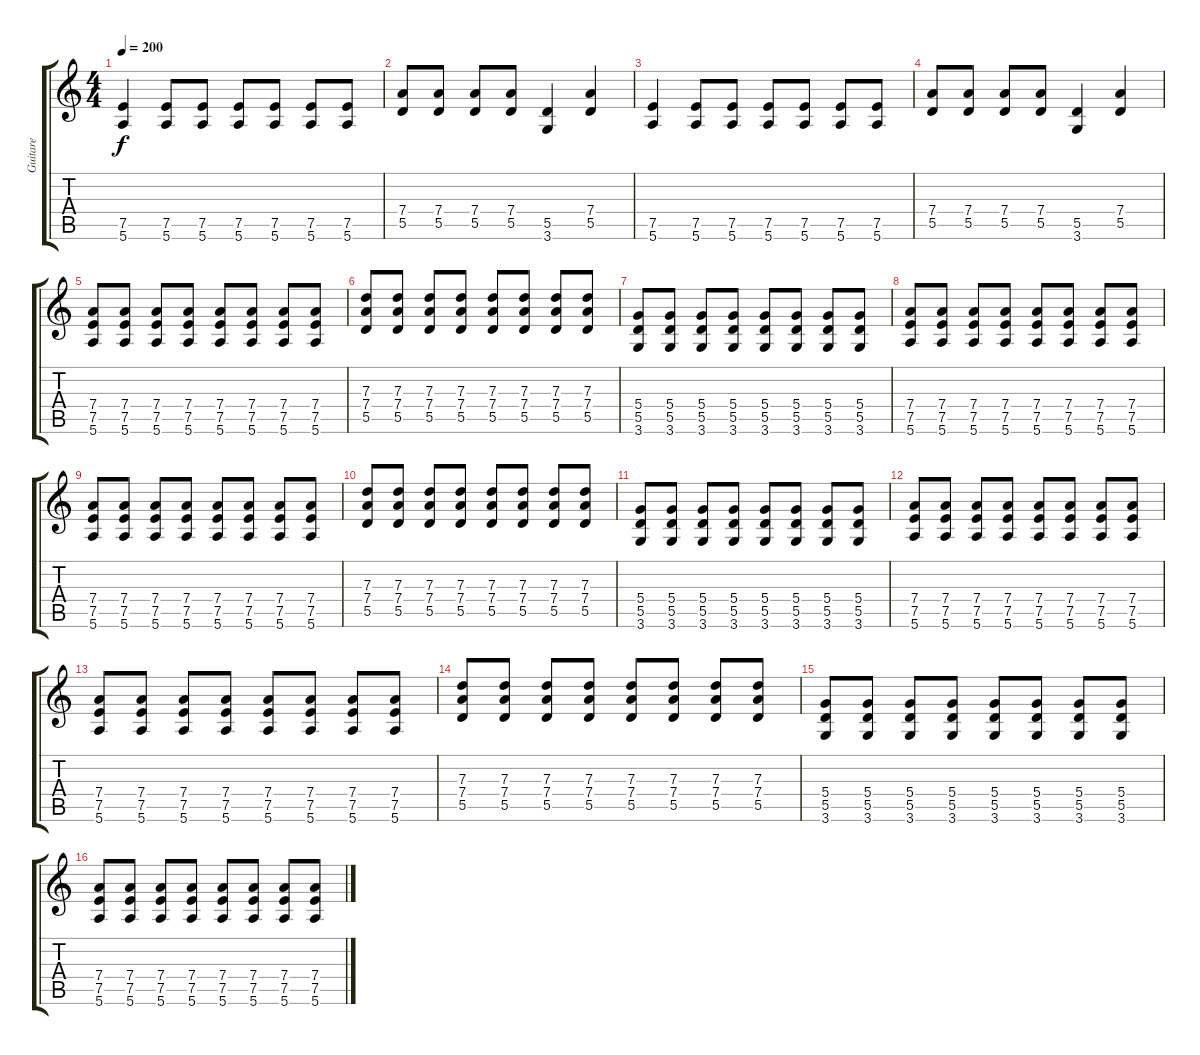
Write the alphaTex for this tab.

\track ("Guitare" "Guitare") {instrument distortionguitar}
\staff {score tabs}
\tuning (E4 B3 G3 D3 A2 E2) {hide}
\ts (4 4)
\tempo 200
\clef g2
\ks c
(7.5 5.6).4{dy f} (7.5 5.6).8 (7.5 5.6).8 (7.5 5.6).8 (7.5 5.6).8 (7.5 5.6).8 (7.5 5.6).8 |
(7.4 5.5).8 (7.4 5.5).8 (7.4 5.5).8 (7.4 5.5).8 (5.5 3.6).4 (7.4 5.5).4 |
(7.5 5.6).4 (7.5 5.6).8 (7.5 5.6).8 (7.5 5.6).8 (7.5 5.6).8 (7.5 5.6).8 (7.5 5.6).8 |
(7.4 5.5).8 (7.4 5.5).8 (7.4 5.5).8 (7.4 5.5).8 (5.5 3.6).4 (7.4 5.5).4 |
(7.4 7.5 5.6).8 (7.4 7.5 5.6).8 (7.4 7.5 5.6).8 (7.4 7.5 5.6).8 (7.4 7.5 5.6).8 (7.4 7.5 5.6).8 (7.4 7.5 5.6).8 (7.4 7.5 5.6).8 |
(7.3 7.4 5.5).8 (7.3 7.4 5.5).8 (7.3 7.4 5.5).8 (7.3 7.4 5.5).8 (7.3 7.4 5.5).8 (7.3 7.4 5.5).8 (7.3 7.4 5.5).8 (7.3 7.4 5.5).8 |
(5.4 5.5 3.6).8 (5.4 5.5 3.6).8 (5.4 5.5 3.6).8 (5.4 5.5 3.6).8 (5.4 5.5 3.6).8 (5.4 5.5 3.6).8 (5.4 5.5 3.6).8 (5.4 5.5 3.6).8 |
(7.4 7.5 5.6).8 (7.4 7.5 5.6).8 (7.4 7.5 5.6).8 (7.4 7.5 5.6).8 (7.4 7.5 5.6).8 (7.4 7.5 5.6).8 (7.4 7.5 5.6).8 (7.4 7.5 5.6).8 |
(7.4 7.5 5.6).8 (7.4 7.5 5.6).8 (7.4 7.5 5.6).8 (7.4 7.5 5.6).8 (7.4 7.5 5.6).8 (7.4 7.5 5.6).8 (7.4 7.5 5.6).8 (7.4 7.5 5.6).8 |
(7.3 7.4 5.5).8 (7.3 7.4 5.5).8 (7.3 7.4 5.5).8 (7.3 7.4 5.5).8 (7.3 7.4 5.5).8 (7.3 7.4 5.5).8 (7.3 7.4 5.5).8 (7.3 7.4 5.5).8 |
(5.4 5.5 3.6).8 (5.4 5.5 3.6).8 (5.4 5.5 3.6).8 (5.4 5.5 3.6).8 (5.4 5.5 3.6).8 (5.4 5.5 3.6).8 (5.4 5.5 3.6).8 (5.4 5.5 3.6).8 |
(7.4 7.5 5.6).8 (7.4 7.5 5.6).8 (7.4 7.5 5.6).8 (7.4 7.5 5.6).8 (7.4 7.5 5.6).8 (7.4 7.5 5.6).8 (7.4 7.5 5.6).8 (7.4 7.5 5.6).8 |
(7.4 7.5 5.6).8 (7.4 7.5 5.6).8 (7.4 7.5 5.6).8 (7.4 7.5 5.6).8 (7.4 7.5 5.6).8 (7.4 7.5 5.6).8 (7.4 7.5 5.6).8 (7.4 7.5 5.6).8 |
(7.3 7.4 5.5).8 (7.3 7.4 5.5).8 (7.3 7.4 5.5).8 (7.3 7.4 5.5).8 (7.3 7.4 5.5).8 (7.3 7.4 5.5).8 (7.3 7.4 5.5).8 (7.3 7.4 5.5).8 |
(5.4 5.5 3.6).8 (5.4 5.5 3.6).8 (5.4 5.5 3.6).8 (5.4 5.5 3.6).8 (5.4 5.5 3.6).8 (5.4 5.5 3.6).8 (5.4 5.5 3.6).8 (5.4 5.5 3.6).8 |
(7.4 7.5 5.6).8 (7.4 7.5 5.6).8 (7.4 7.5 5.6).8 (7.4 7.5 5.6).8 (7.4 7.5 5.6).8 (7.4 7.5 5.6).8 (7.4 7.5 5.6).8 (7.4 7.5 5.6).8
